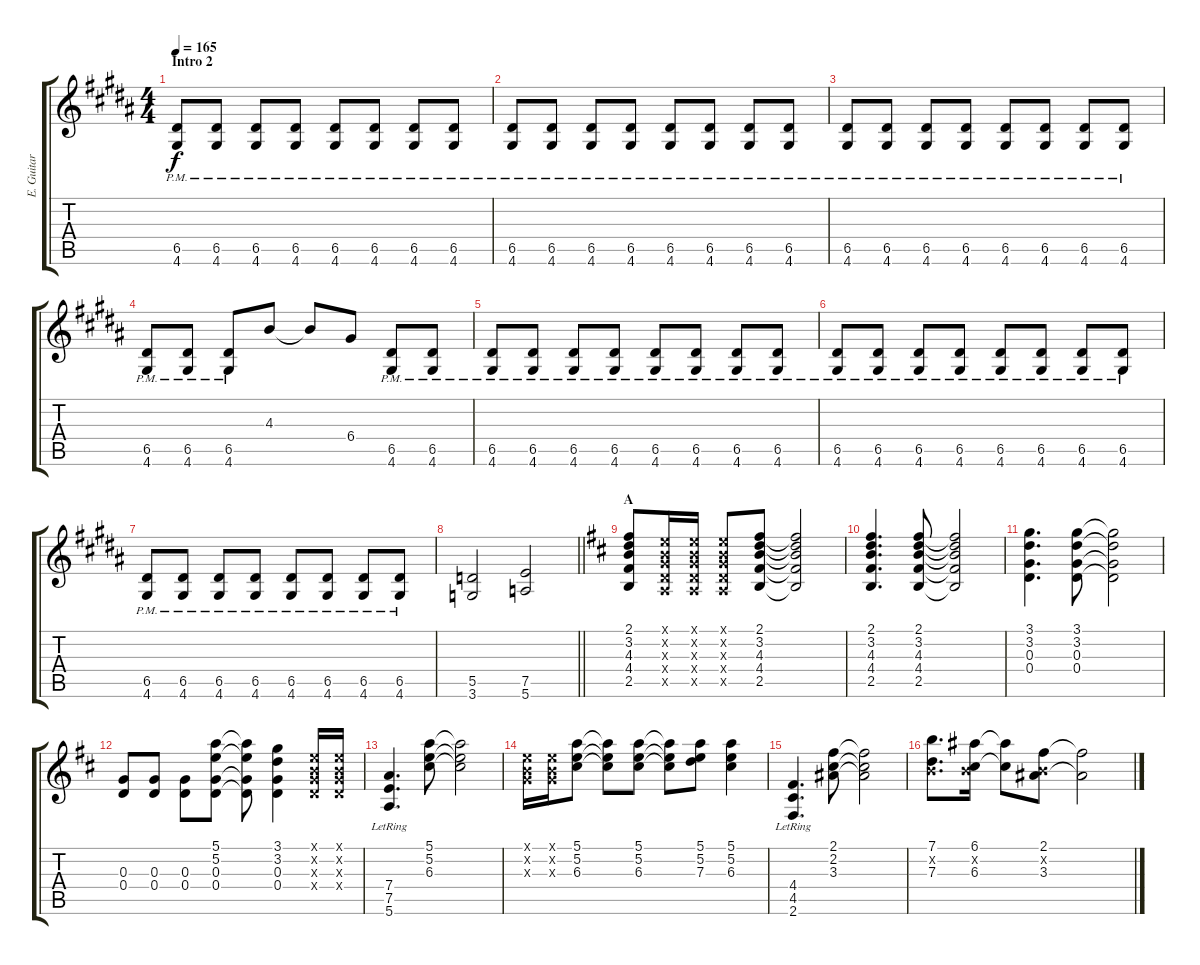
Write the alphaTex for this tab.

\track ("E. Guitar I" "E. Guitar ") {instrument overdrivenguitar}
\staff {score tabs}
\tuning (E4 B3 G3 D3 A2 E2) {hide}
\ts (4 4)
\section ("" "Intro 2")
\tempo 165
\clef g2
\ks b
(6.5{pm} 4.6{pm}).8{dy f} (6.5{pm} 4.6{pm}).8 (6.5{pm} 4.6{pm}).8 (6.5{pm} 4.6{pm}).8 (6.5{pm} 4.6{pm}).8 (6.5{pm} 4.6{pm}).8 (6.5{pm} 4.6{pm}).8 (6.5{pm} 4.6{pm}).8 |
(6.5{pm} 4.6{pm}).8 (6.5{pm} 4.6{pm}).8 (6.5{pm} 4.6{pm}).8 (6.5{pm} 4.6{pm}).8 (6.5{pm} 4.6{pm}).8 (6.5{pm} 4.6{pm}).8 (6.5{pm} 4.6{pm}).8 (6.5{pm} 4.6{pm}).8 |
(6.5{pm} 4.6{pm}).8 (6.5{pm} 4.6{pm}).8 (6.5{pm} 4.6{pm}).8 (6.5{pm} 4.6{pm}).8 (6.5{pm} 4.6{pm}).8 (6.5{pm} 4.6{pm}).8 (6.5{pm} 4.6{pm}).8 (6.5{pm} 4.6{pm}).8 |
(6.5{pm} 4.6{pm}).8 (6.5{pm} 4.6{pm}).8 (6.5{pm} 4.6{pm}).8 4.3.8 4.3{t}.8 6.4.8 (6.5{pm} 4.6{pm}).8 (6.5{pm} 4.6{pm}).8 |
(6.5{pm} 4.6{pm}).8 (6.5{pm} 4.6{pm}).8 (6.5{pm} 4.6{pm}).8 (6.5{pm} 4.6{pm}).8 (6.5{pm} 4.6{pm}).8 (6.5{pm} 4.6{pm}).8 (6.5{pm} 4.6{pm}).8 (6.5{pm} 4.6{pm}).8 |
(6.5{pm} 4.6{pm}).8 (6.5{pm} 4.6{pm}).8 (6.5{pm} 4.6{pm}).8 (6.5{pm} 4.6{pm}).8 (6.5{pm} 4.6{pm}).8 (6.5{pm} 4.6{pm}).8 (6.5{pm} 4.6{pm}).8 (6.5{pm} 4.6{pm}).8 |
(6.5{pm} 4.6{pm}).8 (6.5{pm} 4.6{pm}).8 (6.5{pm} 4.6{pm}).8 (6.5{pm} 4.6{pm}).8 (6.5{pm} 4.6{pm}).8 (6.5{pm} 4.6{pm}).8 (6.5{pm} 4.6{pm}).8 (6.5{pm} 4.6{pm}).8 |
\barLineRight lightlight
(5.5 3.6).2 (7.5 5.6).2 |
\section ("" "A")
\ks d
(2.1 3.2 4.3 4.4 2.5).8 (0.1{x} 0.2{x} 0.3{x} 0.4{x} 0.5{x}).16 (0.1{x} 0.2{x} 0.3{x} 0.4{x} 0.5{x}).16 (0.1{x} 0.2{x} 0.3{x} 0.4{x} 0.5{x}).8 (2.1 3.2 4.3 4.4 2.5).8 (2.1{t} 3.2{t} 4.3{t} 4.4{t} 2.5{t}).2 |
(2.1 3.2 4.3 4.4 2.5).4{d} (2.1 3.2 4.3 4.4 2.5).8 (2.1{t} 3.2{t} 4.3{t} 4.4{t} 2.5{t}).2 |
(3.1 3.2 0.3 0.4).4{d} (3.1 3.2 0.3 0.4).8 (3.1{t} 3.2{t} 0.3{t} 0.4{t}).2 |
(0.3 0.4).8 (0.3 0.4).8 (0.3 0.4).8 (5.1 5.2 0.3 0.4).8 (5.1{t} 5.2{t} 0.3{t} 0.4{t}).8 (3.1 3.2 0.3 0.4).4 (0.1{x} 0.2{x} 0.3{x} 0.4{x}).16 (0.1{x} 0.2{x} 0.3{x} 0.4{x}).16 |
(7.4{lr} 7.5{lr} 5.6{lr}).4{d} (5.1 5.2 6.3).8 (5.1{t} 5.2{t} 6.3{t}).2 |
(0.1{x} 0.2{x} 0.3{x}).16 (0.1{x} 0.2{x} 0.3{x}).16 (5.1 5.2 6.3).8 (5.1{t} 5.2{t} 6.3{t}).8 (5.1 5.2 6.3).8 (5.1{t} 5.2{t} 6.3{t}).8 (5.1 5.2 7.3).8 (5.1 5.2 6.3).4 |
(4.4{lr} 4.5{lr} 2.6{lr}).4{d} (2.1 2.2 3.3).8 (2.1{t} 2.2{t} 3.3{t}).2 |
(7.1 0.2{x} 7.3).8{d} (6.1 0.2{x} 6.3).16 (6.1{t} 6.3{t}).8 (2.1 0.2{x} 3.3).8 (2.1{t} 3.3{t}).2
